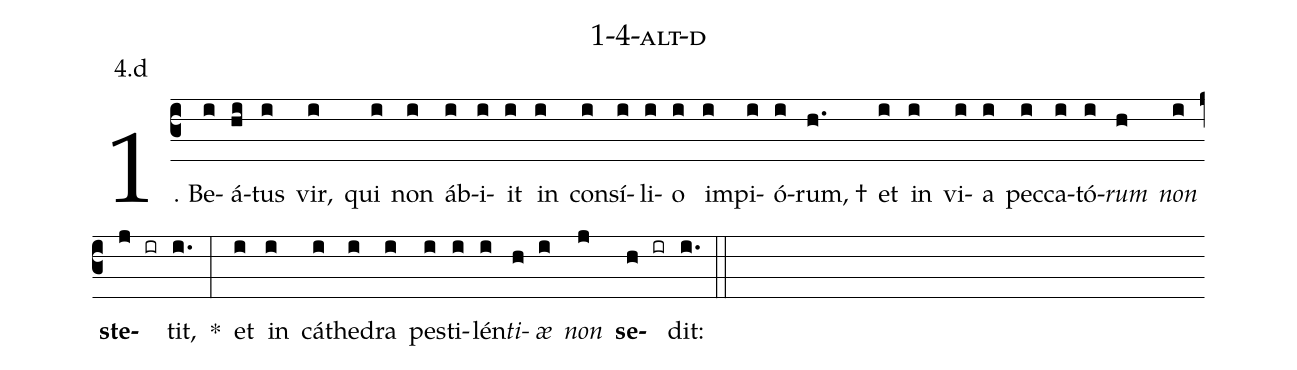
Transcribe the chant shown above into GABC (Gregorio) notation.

name: 1-4-alt-d;
annotation: 4.d;
%%
(c3)1. Be(i)á(hi)tus(i) vir,(i) qui(i) non(i) áb(i)i(i)it(i) in(i) con(i)sí(i)li(i)o(i) im(i)pi(i)ó(i)rum, †(h.) et(i) in(i) vi(i)a(i) pec(i)ca(i)tó(i)<i>rum</i>(h) <i>non</i>(i) <b>ste</b>(j ir)tit,(i.) *(:) et(i) in(i) cá(i)the(i)dra(i) pes(i)ti(i)lén(i)<i>ti</i>(h)<i>æ</i>(i) <i>non</i>(j) <b>se</b>(h ir)dit:(i.) (::)
